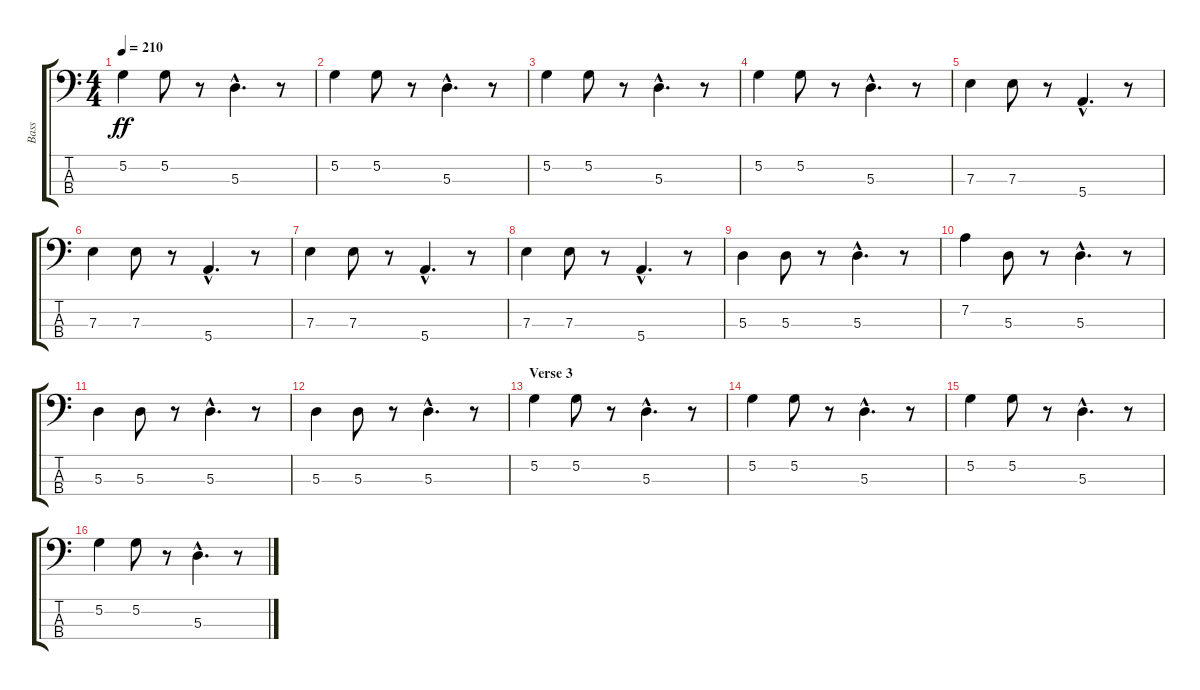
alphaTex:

\track ("Bass" "Bass") {instrument electricbassfinger}
\staff {score tabs}
\tuning (G2 D2 A1 E1) {hide}
\ts (4 4)
\tempo 210
\clef f4
\ks c
5.2.4{dy ff} 5.2.8 r.8 5.3{hac}.4{d} r.8 |
5.2.4 5.2.8 r.8 5.3{hac}.4{d} r.8 |
5.2.4 5.2.8 r.8 5.3{hac}.4{d} r.8 |
5.2.4 5.2.8 r.8 5.3{hac}.4{d} r.8 |
7.3.4 7.3.8 r.8 5.4{hac}.4{d} r.8 |
7.3.4 7.3.8 r.8 5.4{hac}.4{d} r.8 |
7.3.4 7.3.8 r.8 5.4{hac}.4{d} r.8 |
7.3.4 7.3.8 r.8 5.4{hac}.4{d} r.8 |
5.3.4 5.3.8 r.8 5.3{hac}.4{d} r.8 |
7.2.4 5.3.8 r.8 5.3{hac}.4{d} r.8 |
5.3.4 5.3.8 r.8 5.3{hac}.4{d} r.8 |
5.3.4 5.3.8 r.8 5.3{hac}.4{d} r.8 |
\section ("" "Verse 3")
5.2.4 5.2.8 r.8 5.3{hac}.4{d} r.8 |
5.2.4 5.2.8 r.8 5.3{hac}.4{d} r.8 |
5.2.4 5.2.8 r.8 5.3{hac}.4{d} r.8 |
5.2.4 5.2.8 r.8 5.3{hac}.4{d} r.8
